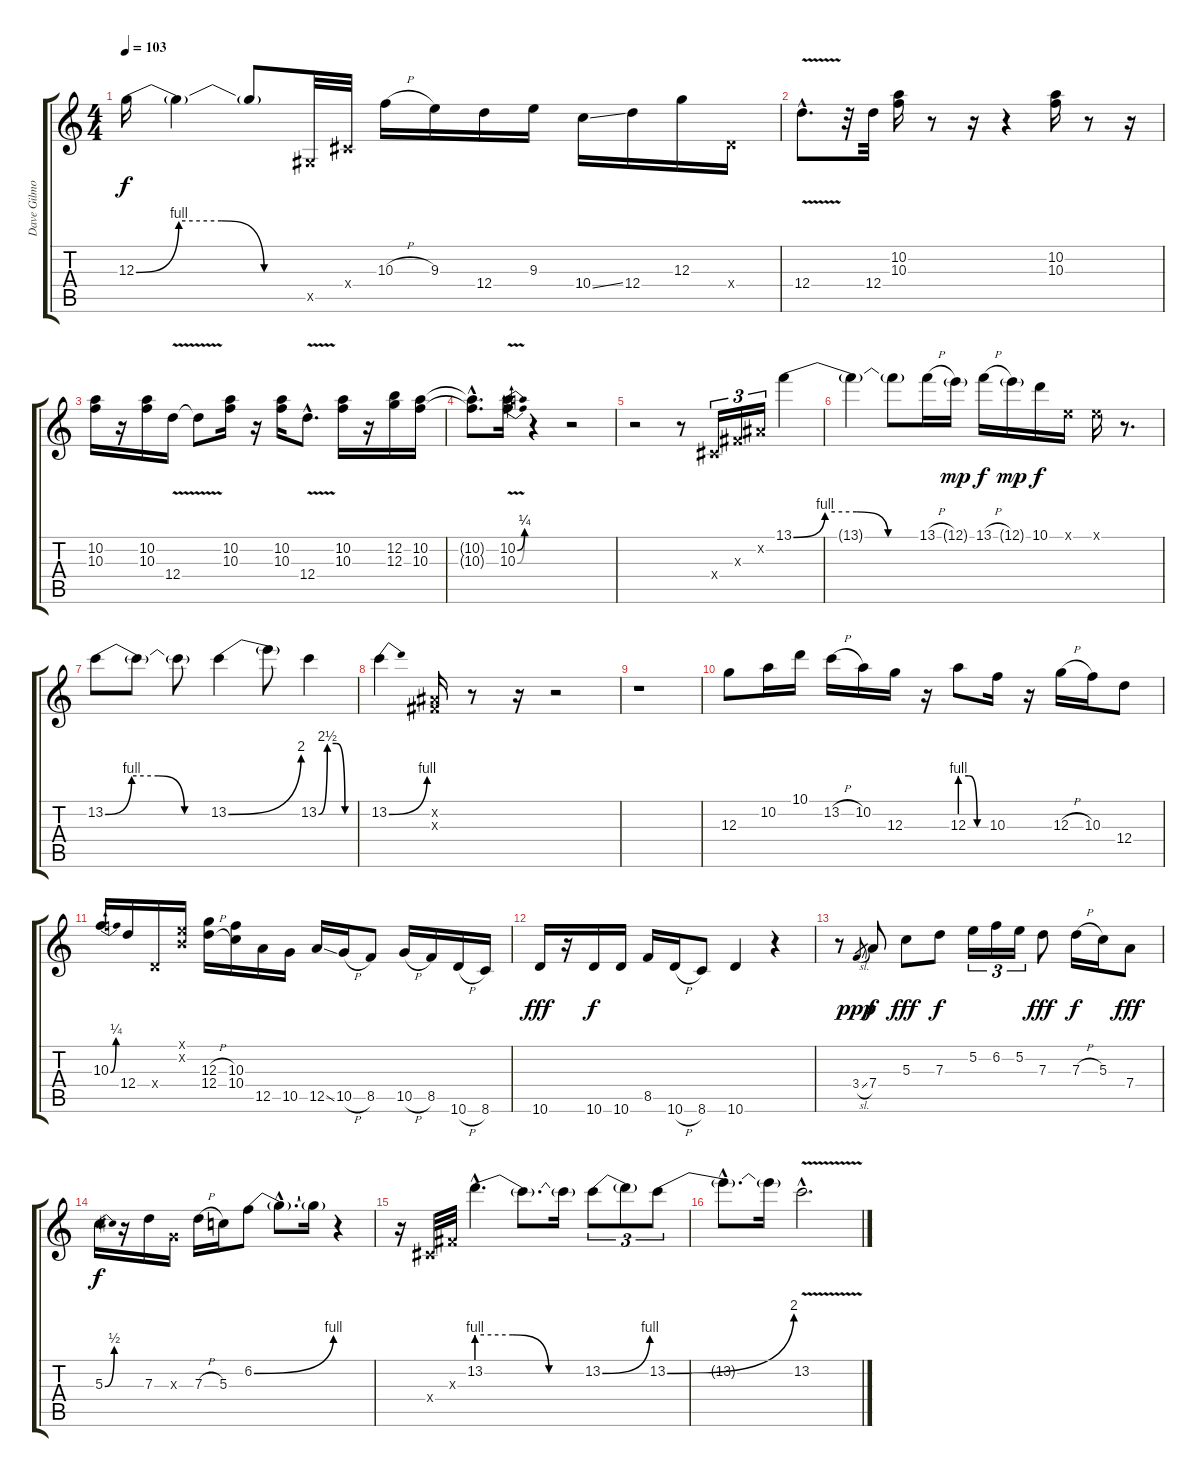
\track ("Dave Gilmour / Solo" "Dave Gilmo") {instrument overdrivenguitar}
\staff {score tabs}
\tuning (E4 B3 G3 D3 A2 E2) {hide}
\ts (4 4)
\tempo 103
\clef g2
\ks c
12.3{be (custom 0 0 15 4 30 4 45 0 60 0)}.16{dy f} 12.3{t}.4 12.3{t}.8 -1.5{x}.32 -1.4{x}.32 10.3{h}.16 9.3.16 12.4.16 9.3.16 10.4{ss}.16 12.4.16 12.3.16 0.4{x}.16 |
12.4{v hac}.8{d} r.32 12.4.32 (10.2 10.3).16 r.8 r.16 r.4 (10.2 10.3).16 r.8 r.16 |
(10.2 10.3).16 r.16 (10.2 10.3).16 12.4{v}.16 12.4{t}.8 (10.2 10.3).16 r.16 (10.2 10.3).16 12.4{v hac}.8{d} (10.2 10.3).16 r.16 (12.2 12.3).16 (10.2 10.3).16 |
(10.2{hac t} 10.3{hac t}).8{d} (10.2{be (bend 0 0 60 1) v} 10.3{be (bend 0 0 60 1) v}).16 r.4 r.2 |
r.2 r.8 -1.4{x}.16{tu (3 2)} -1.3{x}.16{tu (3 2)} -1.2{x}.16{tu (3 2)} 13.1{be (custom 0 0 15 4 30 4 45 0 60 0)}.4 |
13.1{t}.4 13.1{t}.8 13.1{h}.16 12.1{g}.16{dy mp} 13.1{h}.16{dy f} 12.1{g}.16{dy mp} 10.1.16{dy f} 0.1{x}.16 0.1{x}.16 r.8{d} |
13.2{be (custom 0 0 15 4 30 4 45 0 60 0)}.8 13.2{t}.8 13.2{t}.8 13.2{be (bend 0 0 60 8)}.4 13.2{t}.8 13.2{be (custom 0 0 15 10 30 10 45 0 60 0)}.4 |
13.2{be (bend 0 0 60 4)}.4 (-1.2{x} -1.3{x}).16 r.8 r.16 r.2 |
r.1 |
12.3.8 10.2.16 10.1.16 13.2{h}.16 10.2.16 12.3.16 r.16 12.3{be (custom 0 4 20 4 40 0 60 0)}.8 10.3.16 r.16 12.3{h}.16 10.3.16 12.4.8 |
10.3{be (bend 0 0 60 1)}.16 12.4.16 0.4{x}.16 (0.1{x} 0.2{x}).16 (12.3{h} 12.4{h}).16 (10.3 10.4).16 12.5.16 10.5.16 12.5{ss}.16 10.5{h}.16 8.5.8 10.5{h}.16 8.5.16 10.6{h}.16 8.6.16 |
10.6.16{dy fff} r.16 10.6.16{dy f} 10.6.16 8.5.16 10.6{h}.16 8.6.8 10.6.4 r.4 |
r.8 3.4{sl}.8{gr dy ppp} 7.4.8{dy f} 5.3.8{dy fff} 7.3.8{dy f} 5.2.16{tu (3 2)} 6.2.16{tu (3 2)} 5.2.16{tu (3 2)} 7.3.8{dy fff} 7.3{h}.16{dy f} 5.3.16 7.4.8{dy fff} |
5.3{be (bend 0 0 60 2)}.16{dy f} r.16 7.3.16 0.3{x}.16 7.3{h}.16 5.3.16 6.2{be (bend 0 0 60 4)}.8 6.2{hac t}.8{d} 6.2{t}.16 r.4 |
r.16 -1.4{x}.32 -1.3{x}.32 13.2{be (custom 0 4 20 4 40 0 60 0) hac}.4{d} 13.2{t}.8{d} 13.2{t}.16 13.2{be (bend 0 0 60 4)}.8{tu (3 2)} 13.2{t}.8{tu (3 2)} 13.2{be (bend 0 0 60 8)}.8{tu (3 2)} |
13.2{hac t}.8{d} 13.2{t}.16 13.2{v hac}.2{d}
